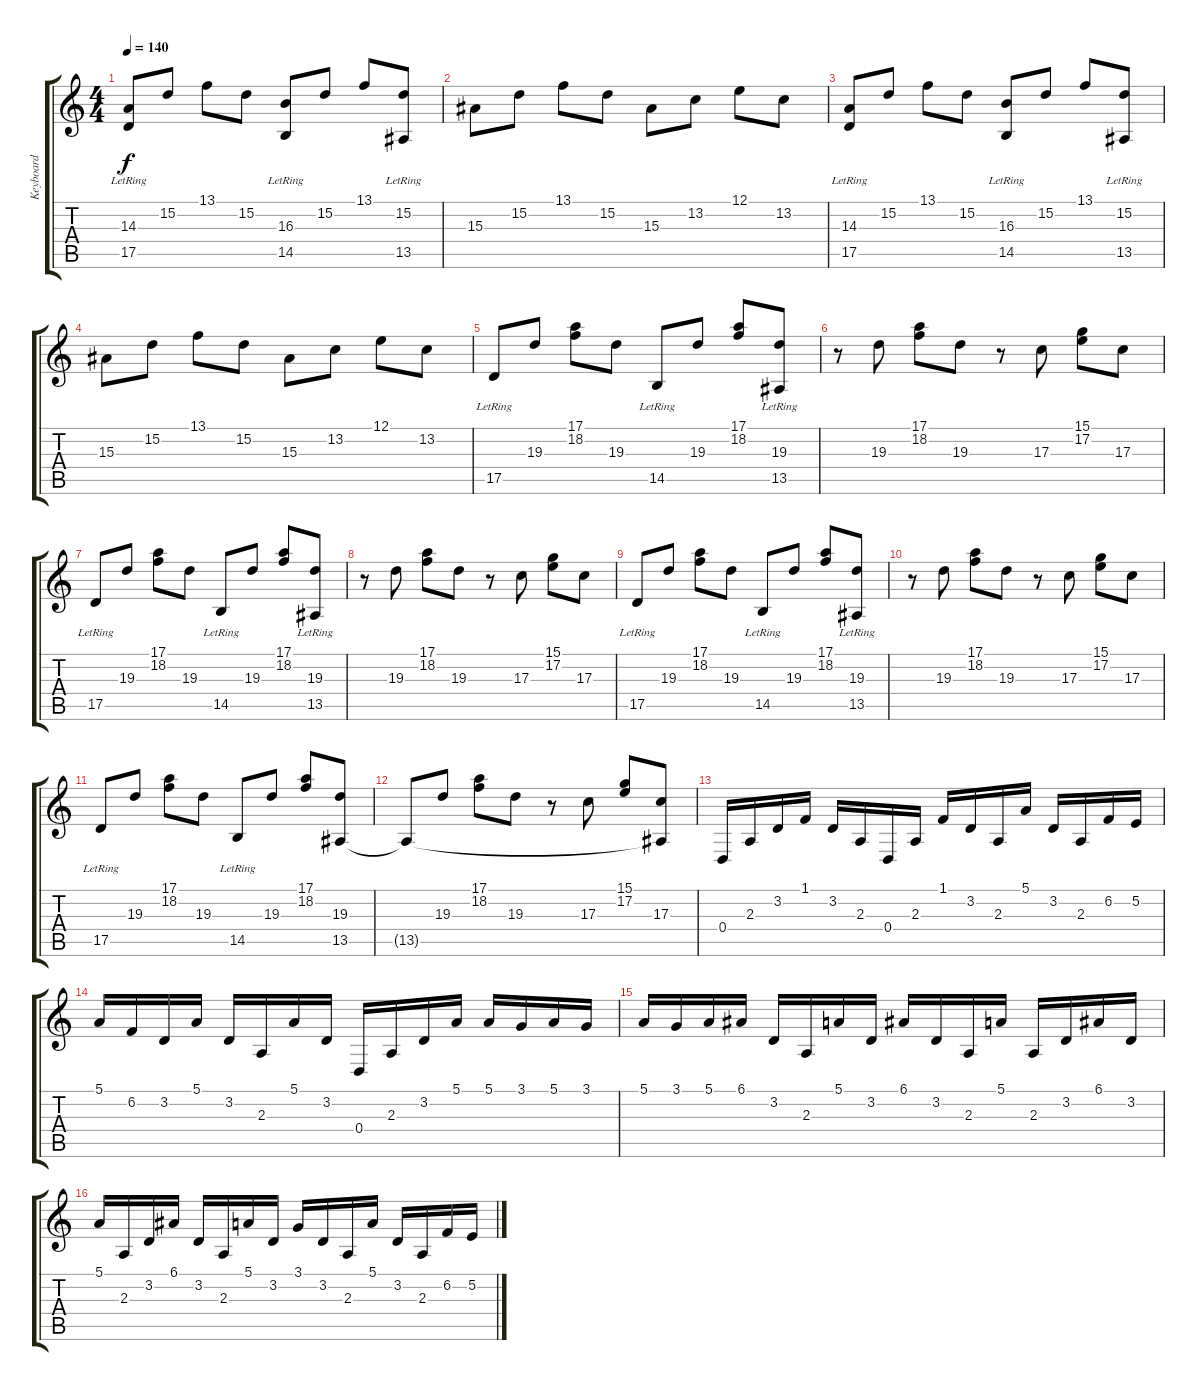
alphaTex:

\track ("Keyboard" "Keyboard") {instrument clavinet}
\staff {score tabs}
\tuning (E4 B3 G3 D3 A2 D2) {hide}
\ts (4 4)
\tempo 140
\clef g2
\ks c
(14.3 17.5{lr}).8{dy f} 15.2.8 13.1.8 15.2.8 (16.3 14.5{lr}).8 15.2.8 13.1.8 (15.2 13.5{lr}).8 |
15.3.8 15.2.8 13.1.8 15.2.8 15.3.8 13.2.8 12.1.8 13.2.8 |
(14.3 17.5{lr}).8 15.2.8 13.1.8 15.2.8 (16.3 14.5{lr}).8 15.2.8 13.1.8 (15.2 13.5{lr}).8 |
15.3.8 15.2.8 13.1.8 15.2.8 15.3.8 13.2.8 12.1.8 13.2.8 |
17.5{lr}.8 19.3.8 (17.1 18.2).8 19.3.8 14.5{lr}.8 19.3.8 (17.1 18.2).8 (19.3 13.5{lr}).8 |
r.8 19.3.8 (17.1 18.2).8 19.3.8 r.8 17.3.8 (15.1 17.2).8 17.3.8 |
17.5{lr}.8 19.3.8 (17.1 18.2).8 19.3.8 14.5{lr}.8 19.3.8 (17.1 18.2).8 (19.3 13.5{lr}).8 |
r.8 19.3.8 (17.1 18.2).8 19.3.8 r.8 17.3.8 (15.1 17.2).8 17.3.8 |
17.5{lr}.8 19.3.8 (17.1 18.2).8 19.3.8 14.5{lr}.8 19.3.8 (17.1 18.2).8 (19.3 13.5{lr}).8 |
r.8 19.3.8 (17.1 18.2).8 19.3.8 r.8 17.3.8 (15.1 17.2).8 17.3.8 |
17.5{lr}.8 19.3.8 (17.1 18.2).8 19.3.8 14.5{lr}.8 19.3.8 (17.1 18.2).8 (19.3 13.5).8 |
13.5{t}.8 19.3.8 (17.1 18.2).8 19.3.8 r.8 17.3.8 (15.1 17.2).8 (17.3 13.5{t}).8 |
0.4.16{instrument clavinet} 2.3.16 3.2.16 1.1.16 3.2.16 2.3.16 0.4.16 2.3.16 1.1.16 3.2.16 2.3.16 5.1.16 3.2.16 2.3.16 6.2.16 5.2.16 |
5.1.16 6.2.16 3.2.16 5.1.16 3.2.16 2.3.16 5.1.16 3.2.16 0.4.16 2.3.16 3.2.16 5.1.16 5.1.16 3.1.16 5.1.16 3.1.16 |
5.1.16 3.1.16 5.1.16 6.1.16 3.2.16 2.3.16 5.1.16 3.2.16 6.1.16 3.2.16 2.3.16 5.1.16 2.3.16 3.2.16 6.1.16 3.2.16 |
5.1.16 2.3.16 3.2.16 6.1.16 3.2.16 2.3.16 5.1.16 3.2.16 3.1.16 3.2.16 2.3.16 5.1.16 3.2.16 2.3.16 6.2.16 5.2.16
